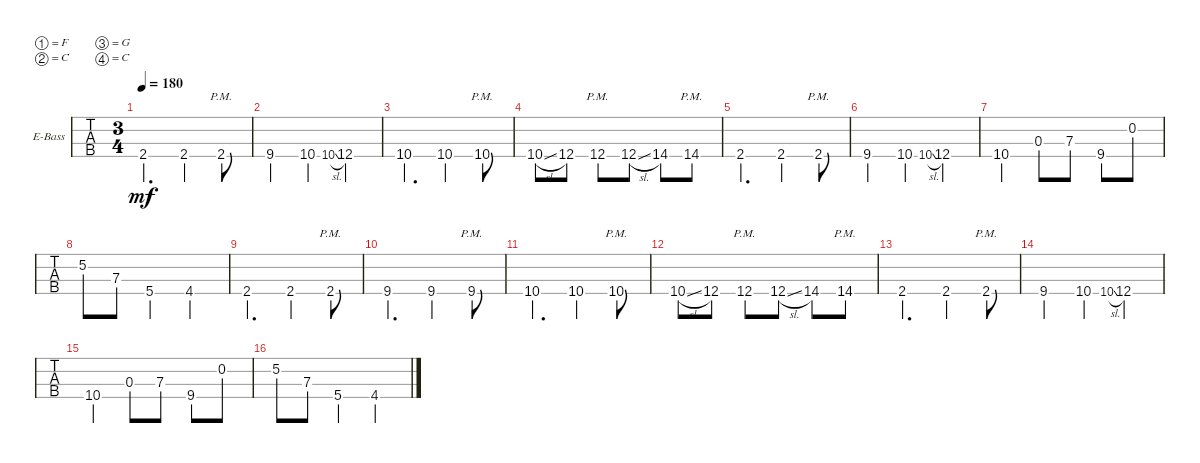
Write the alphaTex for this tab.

\defaultSystemsLayout 4
\bracketExtendMode groupsimilarinstruments
\firstSystemTrackNameOrientation horizontal
\otherSystemsTrackNameOrientation horizontal
\track ("Electric Bass" "E-Bass") {instrument electricbassfinger}
\staff {tabs}
\tuning (F2 C2 G1 C1)
\ts (3 4)
\tempo 180
\clef f4
\ks c
2.4.4{d dy mf} 2.4.4 2.4{pm}.8 |
9.4.4 10.4.4 10.4{sl}.8{gr} 12.4.4 |
10.4.4{d} 10.4.4 10.4{pm}.8 |
10.4{sl}.8 12.4.8 12.4{pm}.8 12.4{sl}.8 14.4.8 14.4{pm}.8 |
2.4.4{d} 2.4.4 2.4{pm}.8 |
9.4.4 10.4.4 10.4{sl}.8{gr} 12.4.4 |
10.4.4 0.3.8 7.3.8 9.4.8 0.2.8 |
5.2.8 7.3.8 5.4.4 4.4.4 |
2.4.4{d} 2.4.4 2.4{pm}.8 |
9.4.4{d} 9.4.4 9.4{pm}.8 |
10.4.4{d} 10.4.4 10.4{pm}.8 |
10.4{sl}.8 12.4.8 12.4{pm}.8 12.4{sl}.8 14.4.8 14.4{pm}.8 |
2.4.4{d} 2.4.4 2.4{pm}.8 |
9.4.4 10.4.4 10.4{sl}.8{gr} 12.4.4 |
10.4.4 0.3.8 7.3.8 9.4.8 0.2.8 |
5.2.8 7.3.8 5.4.4 4.4.4
